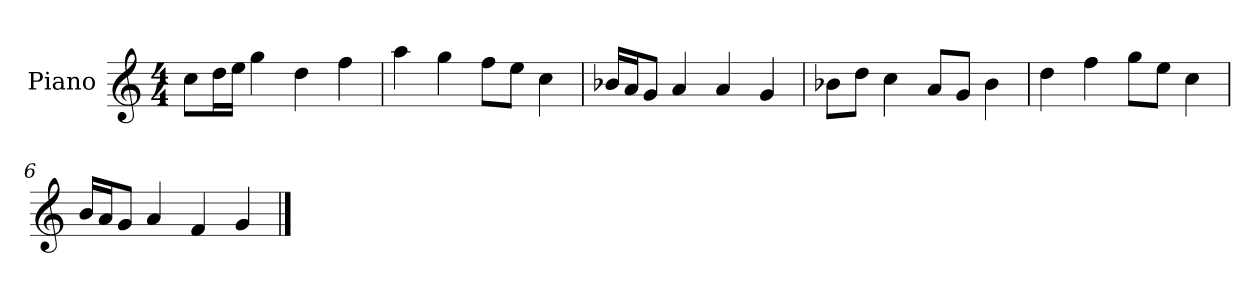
**kern
*part1
*staff1
*I"Piano
*I'P-no
*clefG2
*k[]
*M4/4
*MM90
=1
8cc\L
16dd\L
16ee\JJ
4gg\
4dd\
4ff\
=2
4aa\
4gg\
8ff\L
8ee\J
4cc\
=3
16b-X/LL
16a/J
8g/J
4a/
4a/
4g/
=4
8b-X\L
8dd\J
4cc\
8a/L
8g/J
4b-\
=5
4dd\
4ff\
8gg\L
8ee\J
4cc\
=6
16b/LL
16a/J
8g/J
4a/
4f/
4g/
==
*-
